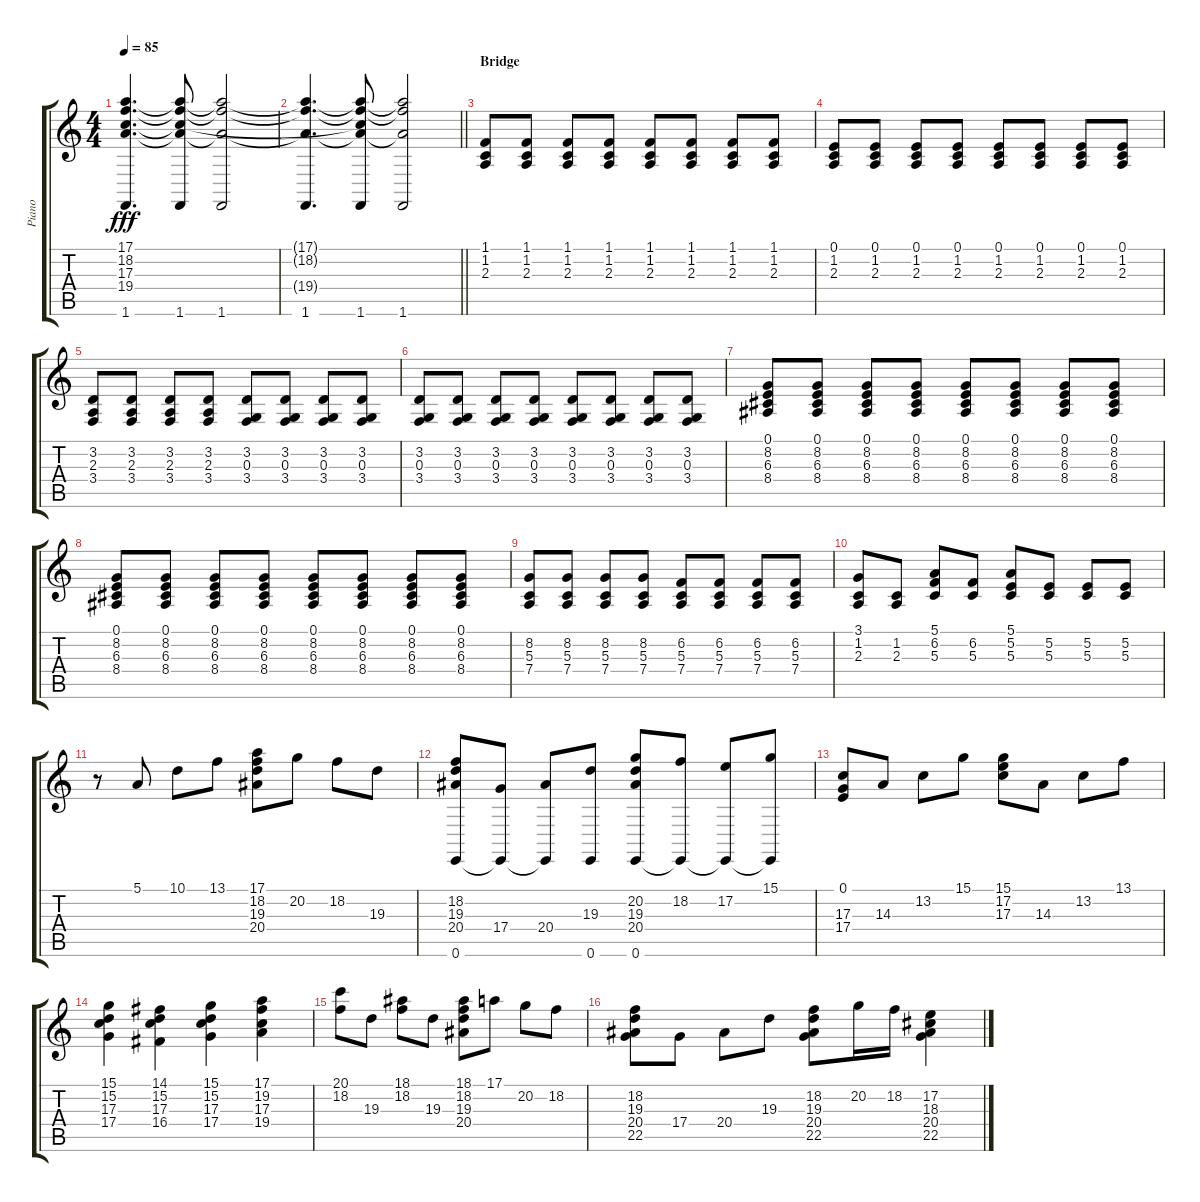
\track ("Piano" "Piano") {instrument acousticgrandpiano}
\staff {score tabs}
\tuning (E4 B3 G3 D3 A2 E2) {hide}
\ts (4 4)
\tempo 85
\clef g2
\ks c
(17.1 18.2 17.3 19.4 1.6).4{d dy fff} (17.1{t} 18.2{t} 17.3{t} 19.4{t} 1.6).8 (17.1{t} 18.2{t} 19.4{t} 1.6).2 |
\barLineRight lightlight
(17.1{t} 18.2{t} 19.4{t} 1.6).4{d} (17.1{t} 18.2{t} 17.3{t} 19.4{t} 1.6).8 (17.1{t} 18.2{t} 19.4{t} 1.6).2 |
\section ("" "Bridge")
(1.1 1.2 2.3).8 (1.1 1.2 2.3).8 (1.1 1.2 2.3).8 (1.1 1.2 2.3).8 (1.1 1.2 2.3).8 (1.1 1.2 2.3).8 (1.1 1.2 2.3).8 (1.1 1.2 2.3).8 |
(0.1 1.2 2.3).8 (0.1 1.2 2.3).8 (0.1 1.2 2.3).8 (0.1 1.2 2.3).8 (0.1 1.2 2.3).8 (0.1 1.2 2.3).8 (0.1 1.2 2.3).8 (0.1 1.2 2.3).8 |
(3.2 2.3 3.4).8 (3.2 2.3 3.4).8 (3.2 2.3 3.4).8 (3.2 2.3 3.4).8 (3.2 0.3 3.4).8 (3.2 0.3 3.4).8 (3.2 0.3 3.4).8 (3.2 0.3 3.4).8 |
(3.2 0.3 3.4).8 (3.2 0.3 3.4).8 (3.2 0.3 3.4).8 (3.2 0.3 3.4).8 (3.2 0.3 3.4).8 (3.2 0.3 3.4).8 (3.2 0.3 3.4).8 (3.2 0.3 3.4).8 |
(0.1 8.2 6.3 8.4).8 (0.1 8.2 6.3 8.4).8 (0.1 8.2 6.3 8.4).8 (0.1 8.2 6.3 8.4).8 (0.1 8.2 6.3 8.4).8 (0.1 8.2 6.3 8.4).8 (0.1 8.2 6.3 8.4).8 (0.1 8.2 6.3 8.4).8 |
(0.1 8.2 6.3 8.4).8 (0.1 8.2 6.3 8.4).8 (0.1 8.2 6.3 8.4).8 (0.1 8.2 6.3 8.4).8 (0.1 8.2 6.3 8.4).8 (0.1 8.2 6.3 8.4).8 (0.1 8.2 6.3 8.4).8 (0.1 8.2 6.3 8.4).8 |
(8.2 5.3 7.4).8 (8.2 5.3 7.4).8 (8.2 5.3 7.4).8 (8.2 5.3 7.4).8 (6.2 5.3 7.4).8 (6.2 5.3 7.4).8 (6.2 5.3 7.4).8 (6.2 5.3 7.4).8 |
(3.1 1.2 2.3).8 (1.2 2.3).8 (5.1 6.2 5.3).8 (6.2 5.3).8 (5.1 5.2 5.3).8 (5.2 5.3).8 (5.2 5.3).8 (5.2 5.3).8 |
r.8 5.1.8 10.1.8 13.1.8 (17.1 18.2 19.3 20.4).8 20.2.8 18.2.8 19.3.8 |
(18.2 19.3 20.4 0.6).8 (17.4 0.6{t}).8 (20.4 0.6{t}).8 (19.3 0.6).8 (20.2 19.3 20.4 0.6).8 (18.2 0.6{t}).8 (17.2 0.6{t}).8 (15.1 0.6{t}).8 |
(0.1 17.3 17.4).8 14.3.8 13.2.8 15.1.8 (15.1 17.2 17.3).8 14.3.8 13.2.8 13.1.8 |
(15.1 15.2 17.3 17.4).4 (14.1 15.2 17.3 16.4).4 (15.1 15.2 17.3 17.4).4 (17.1 19.2 17.3 19.4).4 |
(20.1 18.2).8 19.3.8 (18.1 18.2).8 19.3.8 (18.1 18.2 19.3 20.4).8 17.1.8 20.2.8 18.2.8 |
(18.2 19.3 20.4 22.5).8 17.4.8 20.4.8 19.3.8 (18.2 19.3 20.4 22.5).8 20.2.16 18.2.16 (17.2 18.3 20.4 22.5).4
